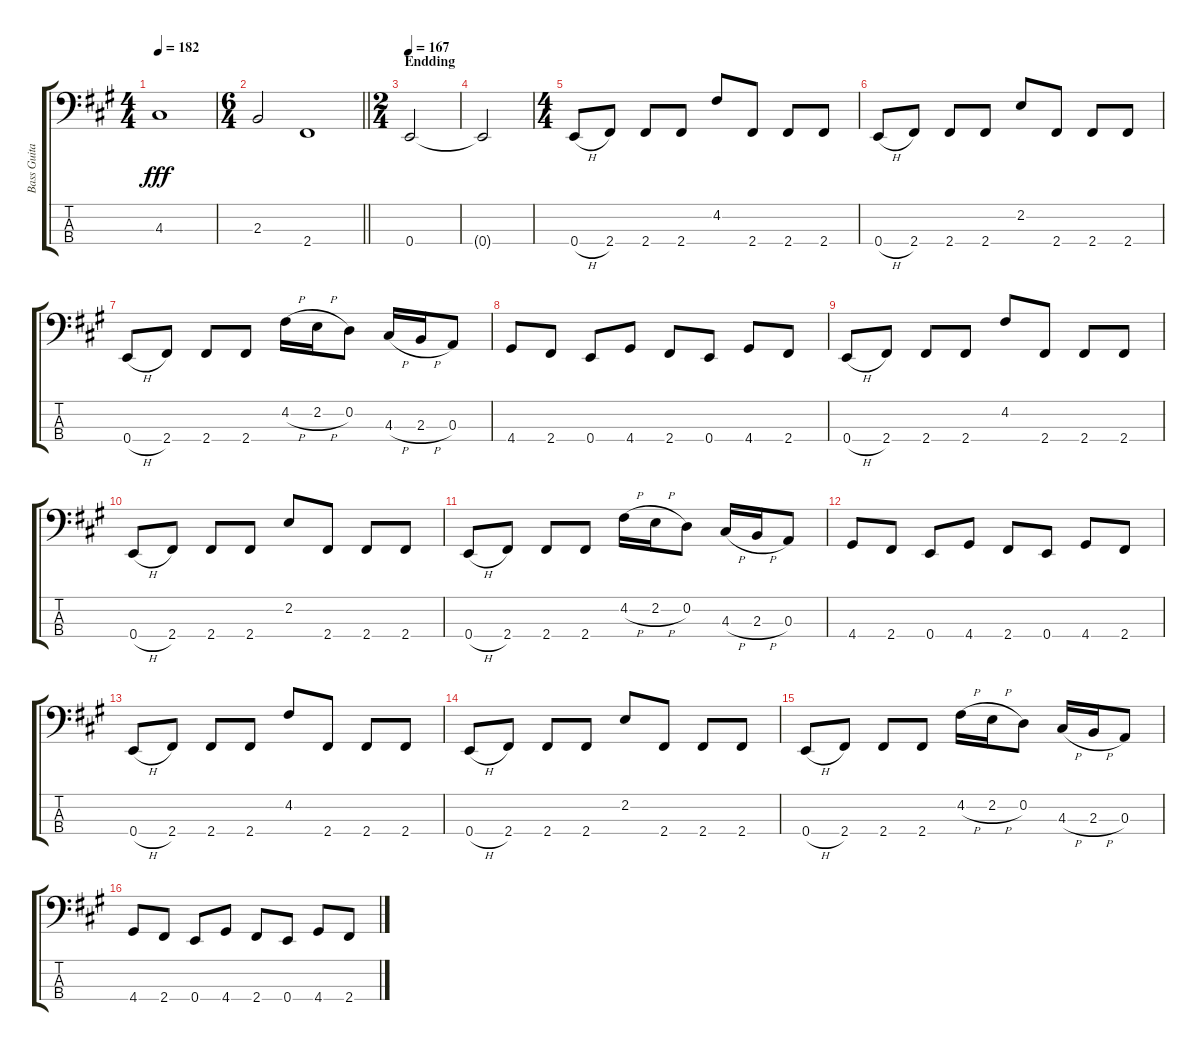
\track ("Bass Guitar " "Bass Guita") {instrument electricbasspick}
\staff {score tabs}
\tuning (G2 D2 A1 E1) {hide}
\ts (4 4)
\tempo 182
\clef f4
\ks a
4.3.1{dy fff} |
\ts (6 4)
\barLineRight lightlight
2.3.2 2.4.1 |
\ts (2 4)
\section ("" "Endding")
\tempo 167
0.4.2 |
0.4{t}.2 |
\ts (4 4)
0.4{h}.8 2.4.8 2.4.8 2.4.8 4.2.8 2.4.8 2.4.8 2.4.8 |
0.4{h}.8 2.4.8 2.4.8 2.4.8 2.2.8 2.4.8 2.4.8 2.4.8 |
0.4{h}.8 2.4.8 2.4.8 2.4.8 4.2{h}.16 2.2{h}.16 0.2.8 4.3{h}.16 2.3{h}.16 0.3.8 |
4.4.8 2.4.8 0.4.8 4.4.8 2.4.8 0.4.8 4.4.8 2.4.8 |
0.4{h}.8 2.4.8 2.4.8 2.4.8 4.2.8 2.4.8 2.4.8 2.4.8 |
0.4{h}.8 2.4.8 2.4.8 2.4.8 2.2.8 2.4.8 2.4.8 2.4.8 |
0.4{h}.8 2.4.8 2.4.8 2.4.8 4.2{h}.16 2.2{h}.16 0.2.8 4.3{h}.16 2.3{h}.16 0.3.8 |
4.4.8 2.4.8 0.4.8 4.4.8 2.4.8 0.4.8 4.4.8 2.4.8 |
0.4{h}.8 2.4.8 2.4.8 2.4.8 4.2.8 2.4.8 2.4.8 2.4.8 |
0.4{h}.8 2.4.8 2.4.8 2.4.8 2.2.8 2.4.8 2.4.8 2.4.8 |
0.4{h}.8 2.4.8 2.4.8 2.4.8 4.2{h}.16 2.2{h}.16 0.2.8 4.3{h}.16 2.3{h}.16 0.3.8 |
4.4.8 2.4.8 0.4.8 4.4.8 2.4.8 0.4.8 4.4.8 2.4.8
